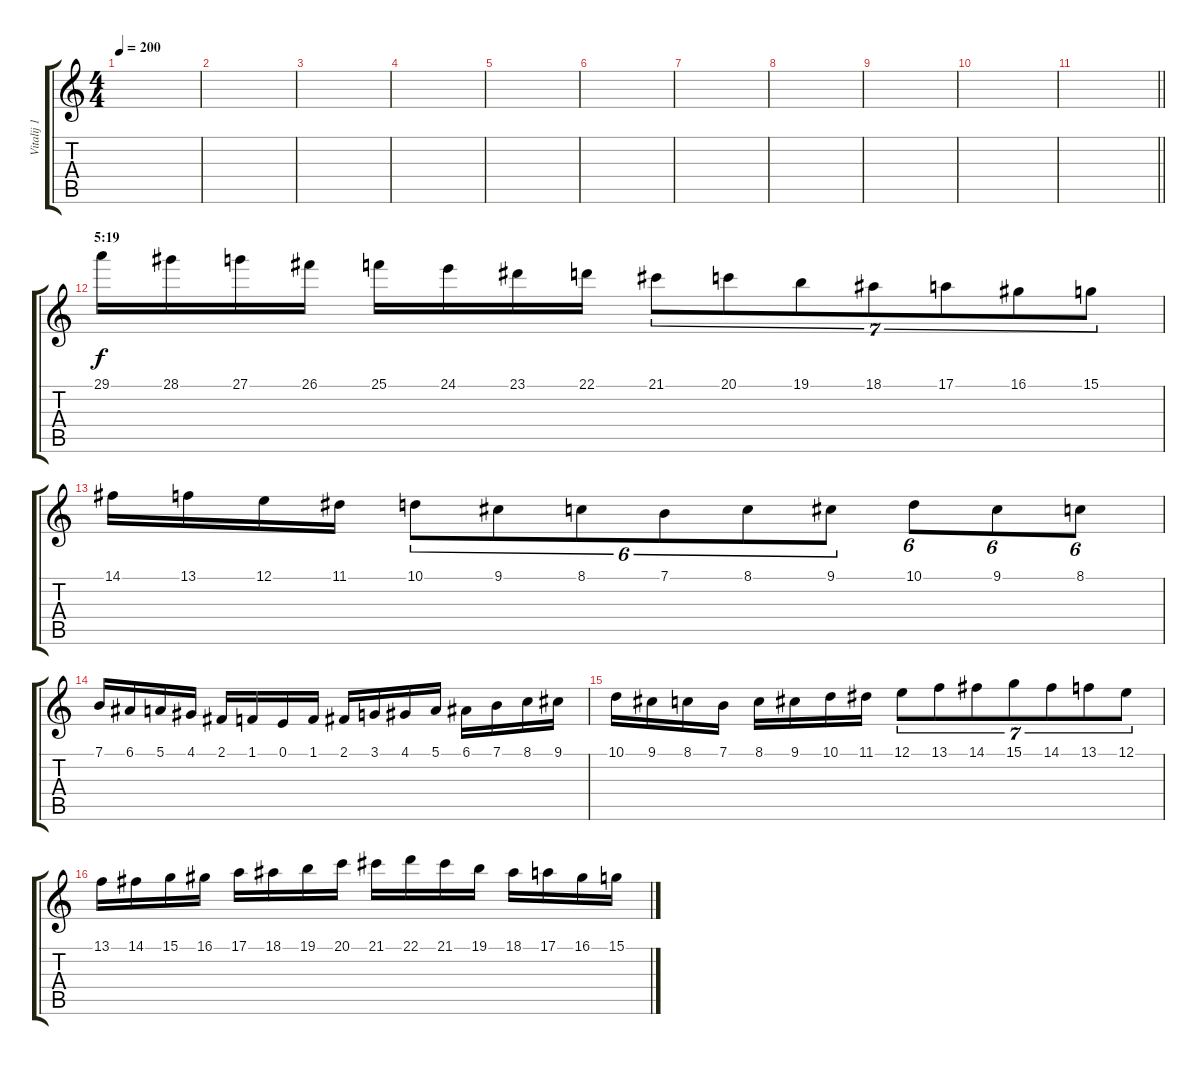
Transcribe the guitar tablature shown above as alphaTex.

\track ("Vitalij 1" "Vitalij 1") {instrument acousticgrandpiano}
\staff {score tabs}
\tuning (E4 B3 G3 D3 A2 E2) {hide}
\ts (4 4)
\tempo 200
\clef g2
\ks c
|
|
|
|
|
|
|
|
|
|
\barLineRight lightlight
|
\section ("" "5:19")
29.1.16 28.1.16 27.1.16 26.1.16 25.1.16 24.1.16 23.1.16 22.1.16 21.1.8{tu (7 4)} 20.1.8{tu (7 4)} 19.1.8{tu (7 4)} 18.1.8{tu (7 4)} 17.1.8{tu (7 4)} 16.1.8{tu (7 4)} 15.1.8{tu (7 4)} |
14.1.16 13.1.16 12.1.16 11.1.16 10.1.8{tu (6 4)} 9.1.8{tu (6 4)} 8.1.8{tu (6 4)} 7.1.8{tu (6 4)} 8.1.8{tu (6 4)} 9.1.8{tu (6 4)} 10.1.8{tu (6 4)} 9.1.8{tu (6 4)} 8.1.8{tu (6 4)} |
7.1.16 6.1.16 5.1.16 4.1.16 2.1.16 1.1.16 0.1.16 1.1.16 2.1.16 3.1.16 4.1.16 5.1.16 6.1.16 7.1.16 8.1.16 9.1.16 |
10.1.16 9.1.16 8.1.16 7.1.16 8.1.16 9.1.16 10.1.16 11.1.16 12.1.8{tu (7 4)} 13.1.8{tu (7 4)} 14.1.8{tu (7 4)} 15.1.8{tu (7 4)} 14.1.8{tu (7 4)} 13.1.8{tu (7 4)} 12.1.8{tu (7 4)} |
13.1.16 14.1.16 15.1.16 16.1.16 17.1.16 18.1.16 19.1.16 20.1.16 21.1.16 22.1.16 21.1.16 19.1.16 18.1.16 17.1.16 16.1.16 15.1.16
